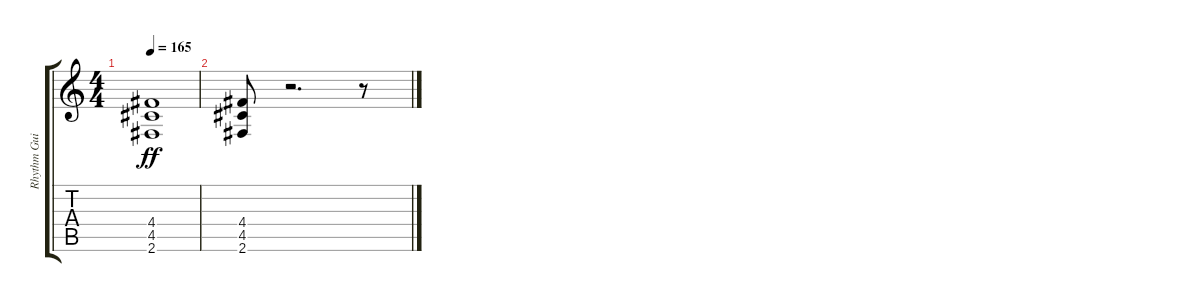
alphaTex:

\track ("Rhythm Guitar" "Rhythm Gui") {instrument distortionguitar}
\staff {score tabs}
\tuning (E4 B3 G3 D3 A2 E2) {hide}
\ts (4 4)
\tempo 165
\clef g2
\ks c
(4.4 4.5 2.6).1{dy ff} |
(4.4 4.5 2.6).8 r.2{d} r.8
